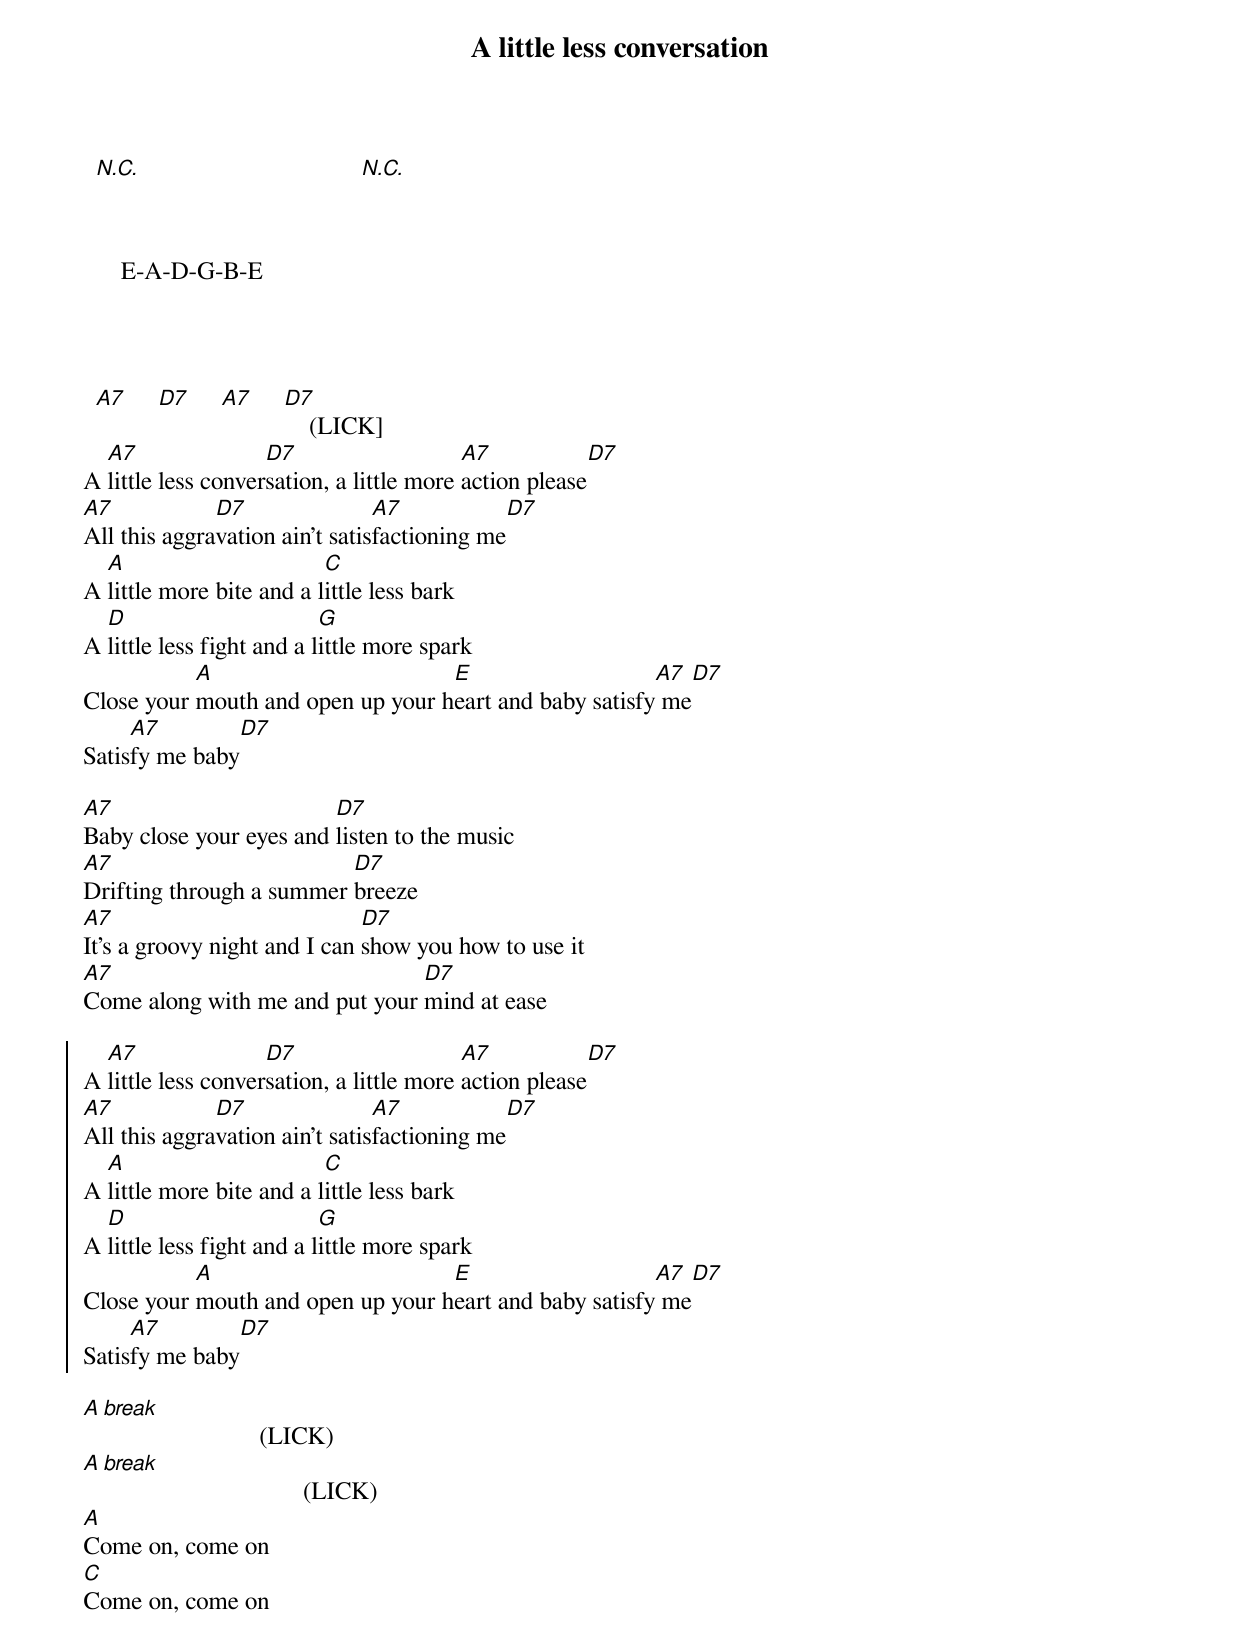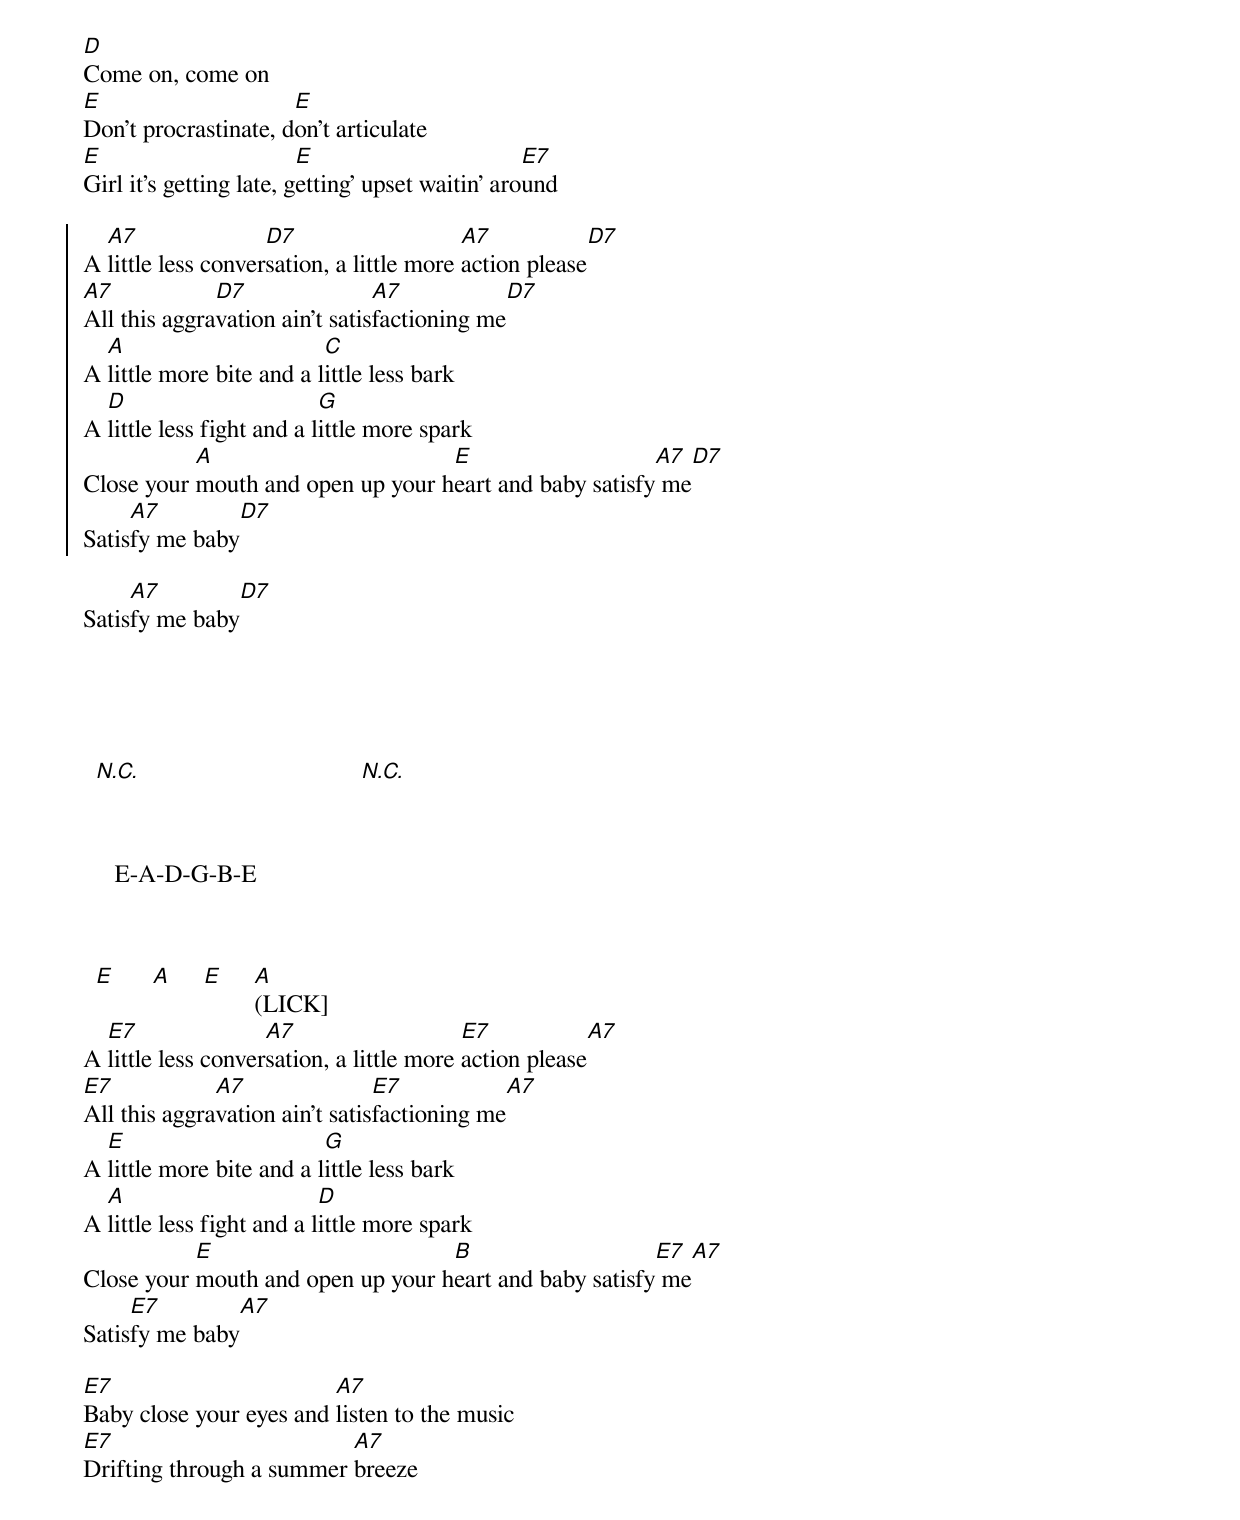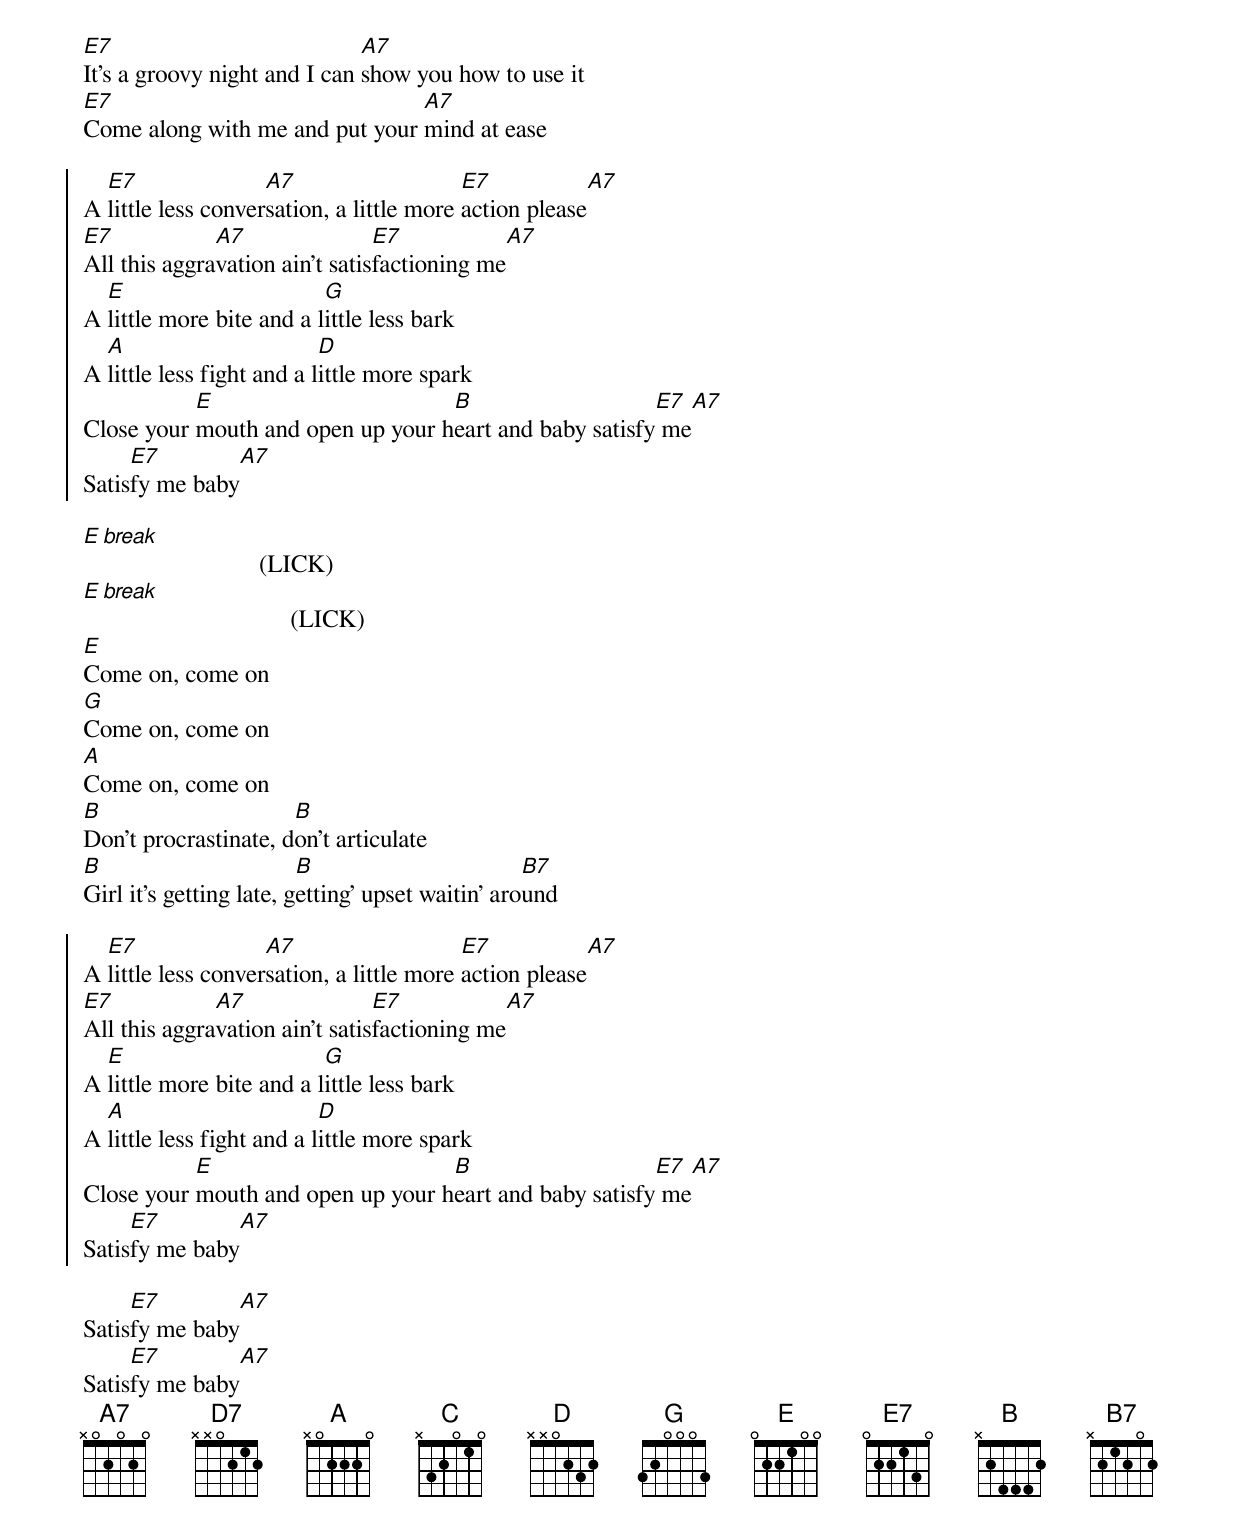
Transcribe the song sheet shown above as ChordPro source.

{title: A little less conversation}











  [N.C.]                                   [N.C.]



      E-A-D-G-B-E



{start_of_verse}
{end_of_verse}

  [A7]     [D7]     [A7]     [D7]    (LICK]
A [A7]little less conver[D7]sation, a little more [A7]action please[D7]
[A7]All this aggra[D7]vation ain’t satis[A7]factioning me[D7]
A [A]little more bite and a l[C]ittle less bark
A [D]little less fight and a l[G]ittle more spark
Close your [A]mouth and open up your h[E]eart and baby satisfy[A7] me[D7]
Satis[A7]fy me baby[D7]

{start_of_verse}
[A7]Baby close your eyes and [D7]listen to the music
[A7]Drifting through a summer [D7]breeze
[A7]It’s a groovy night and I can [D7]show you how to use it
[A7]Come along with me and put your [D7]mind at ease
{end_of_verse}

{start_of_chorus}
A [A7]little less conver[D7]sation, a little more [A7]action please[D7]
[A7]All this aggra[D7]vation ain’t satis[A7]factioning me[D7]
A [A]little more bite and a l[C]ittle less bark
A [D]little less fight and a l[G]ittle more spark
Close your [A]mouth and open up your h[E]eart and baby satisfy[A7] me[D7]
Satis[A7]fy me baby[D7]
{end_of_chorus}

[A][break]                         (LICK)
[A][break]                                (LICK)
[A]Come on, come on
[C]Come on, come on
[D]Come on, come on
[E]Don't procrastinate, d[E]on't articulate
[E]Girl it's getting late, g[E]etting’ upset waitin’ aro[E7]und

{start_of_chorus}
A [A7]little less conver[D7]sation, a little more [A7]action please[D7]
[A7]All this aggra[D7]vation ain’t satis[A7]factioning me[D7]
A [A]little more bite and a l[C]ittle less bark
A [D]little less fight and a l[G]ittle more spark
Close your [A]mouth and open up your h[E]eart and baby satisfy[A7] me[D7]
Satis[A7]fy me baby[D7]
{end_of_chorus}

{start_of_verse}
Satis[A7]fy me baby[D7]
{end_of_verse}





  [N.C.]                                   [N.C.]



     E-A-D-G-B-E



{start_of_verse}
  [E]      [A]     [E]     [A](LICK]
A [E7]little less conver[A7]sation, a little more [E7]action please[A7]
[E7]All this aggra[A7]vation ain’t satis[E7]factioning me[A7]
A [E]little more bite and a l[G]ittle less bark
A [A]little less fight and a l[D]ittle more spark
Close your [E]mouth and open up your h[B]eart and baby satisfy[E7] me[A7]
Satis[E7]fy me baby[A7]
{end_of_verse}

{start_of_verse}
[E7]Baby close your eyes and [A7]listen to the music
[E7]Drifting through a summer [A7]breeze
[E7]It’s a groovy night and I can [A7]show you how to use it
[E7]Come along with me and put your [A7]mind at ease
{end_of_verse}

{start_of_chorus}
A [E7]little less conver[A7]sation, a little more [E7]action please[A7]
[E7]All this aggra[A7]vation ain’t satis[E7]factioning me[A7]
A [E]little more bite and a l[G]ittle less bark
A [A]little less fight and a l[D]ittle more spark
Close your [E]mouth and open up your h[B]eart and baby satisfy[E7] me[A7]
Satis[E7]fy me baby[A7]
{end_of_chorus}

[E][break]                         (LICK)
[E][break]                              (LICK)
[E]Come on, come on
[G]Come on, come on
[A]Come on, come on
[B]Don't procrastinate, d[B]on't articulate
[B]Girl it's getting late, g[B]etting’ upset waitin’ aro[B7]und

{start_of_chorus}
A [E7]little less conver[A7]sation, a little more [E7]action please[A7]
[E7]All this aggra[A7]vation ain’t satis[E7]factioning me[A7]
A [E]little more bite and a l[G]ittle less bark
A [A]little less fight and a l[D]ittle more spark
Close your [E]mouth and open up your h[B]eart and baby satisfy[E7] me[A7]
Satis[E7]fy me baby[A7]
{end_of_chorus}

{start_of_verse}
Satis[E7]fy me baby[A7]
Satis[E7]fy me baby[A7]
{end_of_verse}
